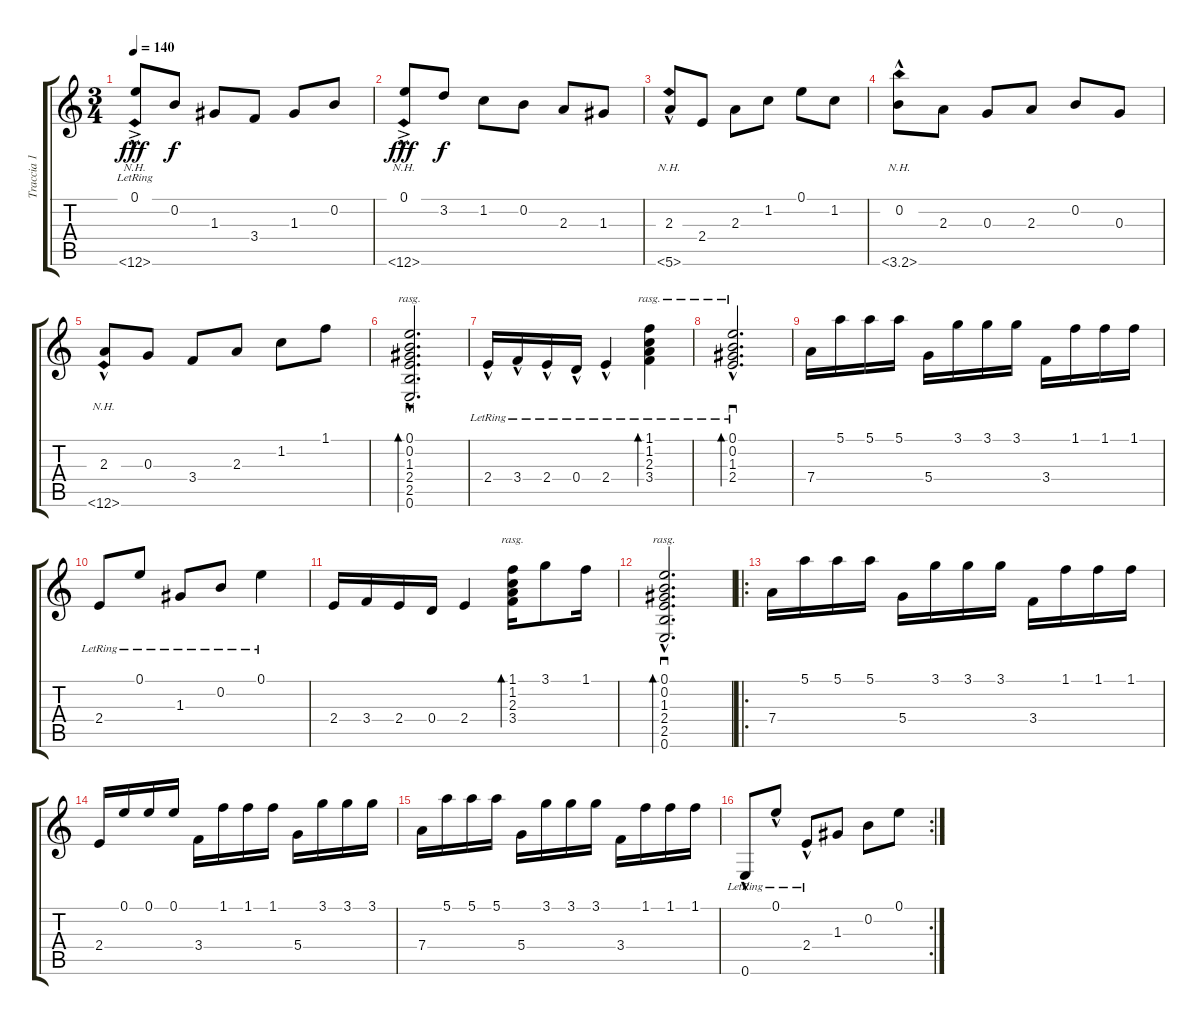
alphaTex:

\track ("Traccia 1" "Traccia 1") {instrument acousticguitarnylon}
\staff {score tabs}
\tuning (E4 B3 G3 D3 A2 E2) {hide}
\ts (3 4)
\tempo 140
\clef g2
\ks c
(0.1{ac lr} 0.6{nh hac}).8{dy fff} 0.2.8{dy f} 1.3.8 3.4.8 1.3.8 0.2.8 |
(0.1{ac} 0.6{nh hac}).8{dy fff} 3.2.8{dy f} 1.2.8 0.2.8 2.3.8 1.3.8 |
(2.3 5.6{nh hac}).8 2.4.8 2.3.8 1.2.8 0.1.8 1.2.8 |
(0.2 3.6{nh hac}).8 2.3.8 0.3.8 2.3.8 0.2.8 0.3.8 |
(2.3 1.6{nh hac}).8 0.3.8 3.4.8 2.3.8 1.2.8 1.1.8 |
(0.1{hac} 0.2{hac} 1.3{hac} 2.4{hac} 2.5{hac} 0.6{hac}).2{d sd bd 60 rasg ii} |
2.4{hac lr}.16 3.4{hac lr}.16 2.4{hac lr}.16 0.4{hac lr}.16 2.4{hac lr}.4 (1.1{lr} 1.2{lr} 2.3{lr} 3.4{lr}).4{bd 120 rasg ii} |
(0.1{hac lr} 0.2{hac lr} 1.3{hac lr} 2.4{hac lr}).2{d sd bd 60 rasg ii} |
7.4.16 5.1.16 5.1.16 5.1.16 5.4.16 3.1.16 3.1.16 3.1.16 3.4.16 1.1.16 1.1.16 1.1.16 |
2.4{lr}.8 0.1{lr}.8 1.3{lr}.8 0.2{lr}.8 0.1{lr}.4 |
2.4.16 3.4.16 2.4.16 0.4.16 2.4.4 (1.1 1.2 2.3 3.4).16{bd 120 rasg ii} 3.1.8 1.1.16 |
(0.1{hac} 0.2{hac} 1.3{hac} 2.4{hac} 2.5{hac} 0.6{hac}).2{d sd bd 60 rasg ii} |
\ro
7.4.16 5.1.16 5.1.16 5.1.16 5.4.16 3.1.16 3.1.16 3.1.16 3.4.16 1.1.16 1.1.16 1.1.16 |
2.4.16 0.1.16 0.1.16 0.1.16 3.4.16 1.1.16 1.1.16 1.1.16 5.4.16 3.1.16 3.1.16 3.1.16 |
7.4.16 5.1.16 5.1.16 5.1.16 5.4.16 3.1.16 3.1.16 3.1.16 3.4.16 1.1.16 1.1.16 1.1.16 |
\rc 2
0.6{hac lr}.8 0.1{hac lr}.8 2.4{hac lr}.8 1.3.8 0.2.8 0.1.8
